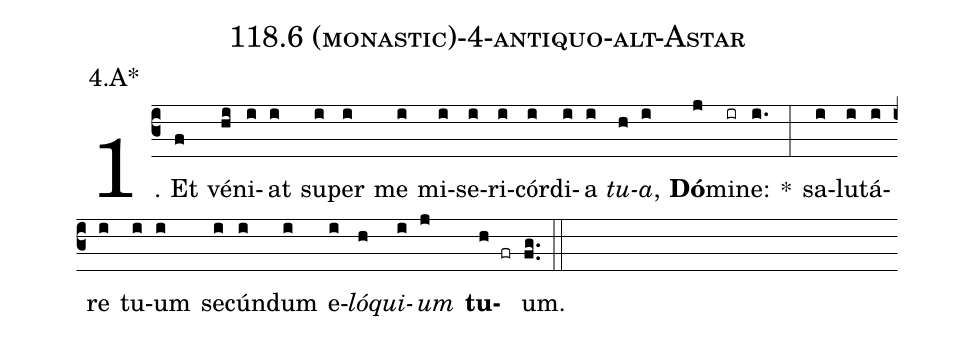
name: 118.6 (monastic)-4-antiquo-alt-Astar;
annotation: 4.A*;
%%
(c3)1. Et(f) vé(hi)ni(i)at(i) su(i)per(i) me(i) mi(i)se(i)ri(i)cór(i)di(i)a(i) <i>tu</i>(h)<i>a</i>,(i) <b>Dó</b>(j)mi(ir)ne:(i.) *(:) sa(i)lu(i)tá(i)re(i) tu(i)um(i) se(i)cún(i)dum(i) e(i)<i>ló</i>(h)<i>qui</i>(i)<i>um</i>(j) <b>tu</b>(h fr)um.(fg..) (::)
